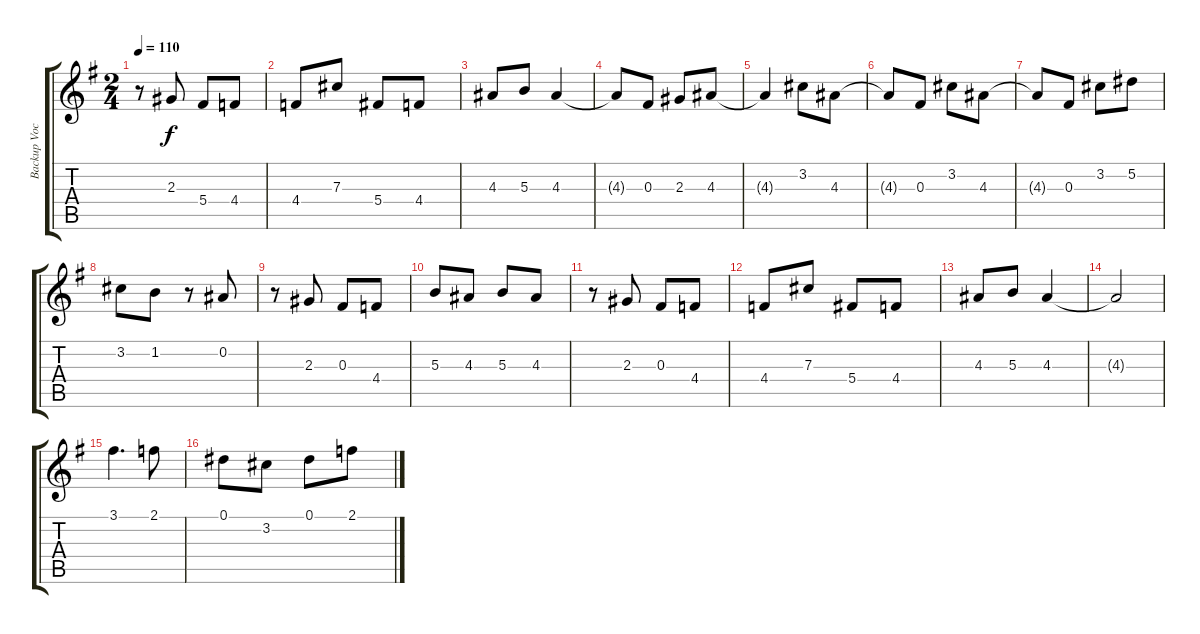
\track ("Backup Vocals" "Backup Voc") {instrument overdrivenguitar}
\staff {score tabs}
\tuning (Eb4 Bb3 Gb3 Db3 Ab2 Eb2) {hide}
\ts (2 4)
\tempo 110
\clef g2
\ks g
r.8{dy f} 2.3.8 5.4.8 4.4.8 |
4.4.8 7.3.8 5.4.8 4.4.8 |
4.3.8 5.3.8 4.3.4 |
4.3{t}.8 0.3.8 2.3.8 4.3.8 |
4.3{t}.4 3.2.8 4.3.8 |
4.3{t}.8 0.3.8 3.2.8 4.3.8 |
4.3{t}.8 0.3.8 3.2.8 5.2.8 |
3.2.8 1.2.8 r.8 0.2.8 |
r.8 2.3.8 0.3.8 4.4.8 |
5.3.8 4.3.8 5.3.8 4.3.8 |
r.8 2.3.8 0.3.8 4.4.8 |
4.4.8 7.3.8 5.4.8 4.4.8 |
4.3.8 5.3.8 4.3.4 |
4.3{t}.2 |
3.1.4{d} 2.1.8 |
0.1.8 3.2.8 0.1.8 2.1.8
